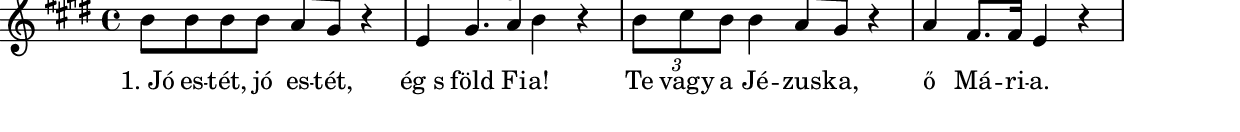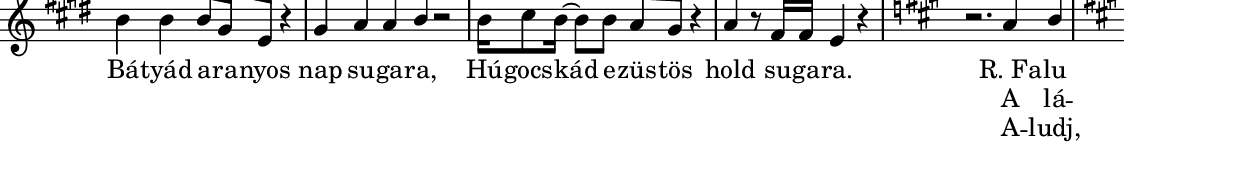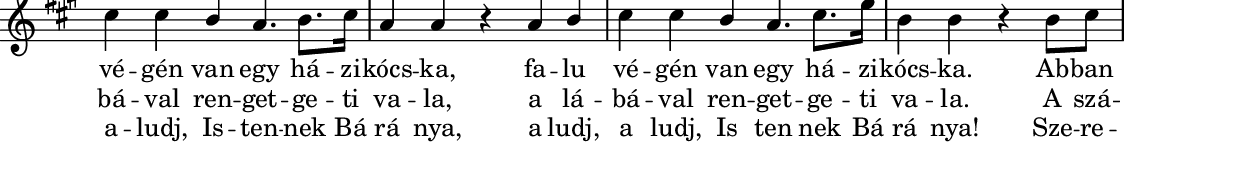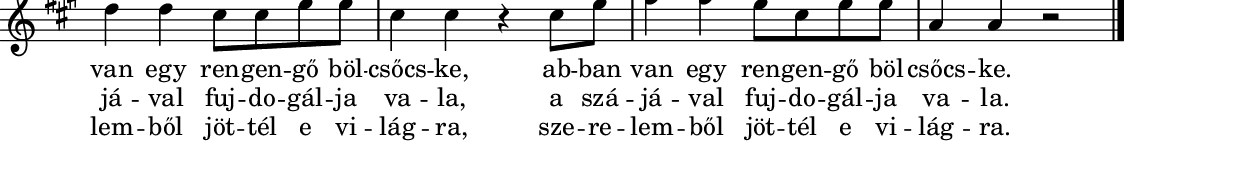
% MusicXML to Lilypond converter by Kovi

szovegAAA = \lyricmode {  "1. Jó" "es" -- "tét," "jó" "es" -- "tét," "ég s" "föld" "Fi" -- "a!" "Te" "vagy" "a" "Jé" -- "zus" -- "ka," "ő" "Má" -- "ri" -- "a." "Bá" -- "tyád" "a" -- "ra" -- "nyos" "nap" "su" -- "ga" -- "ra," "Hú" -- "gocs" -- "kád" "e" -- "züs" -- "tös" "hold" "su" -- "ga" -- "ra." "R. Fa" -- "lu" "vé" -- "gén" "van" "egy" "há" -- "zi" -- "kócs" -- "ka," "fa" -- "lu" "vé" -- "gén" "van" "egy" "há" -- "zi" -- "kócs" -- "ka." "Ab" -- "ban" "van" "egy" "ren" -- "gen" -- "gő" "böl" -- "csőcs" -- "ke," "ab" -- "ban" "van" "egy" "ren" -- "gen" -- "gő" "böl" -- "csőcs" -- "ke."  }

szovegAAB = \lyricmode {   \skip 4  \skip 4  \skip 4  \skip 4  \skip 4  \skip 4  \skip 4  \skip 4  \skip 4  \skip 4  \skip 4  \skip 4  \skip 4  \skip 4  \skip 4  \skip 4  \skip 4  \skip 4  \skip 4  \skip 4  \skip 4  \skip 4  \skip 4  \skip 4  \skip 4  \skip 4  \skip 4  \skip 4  \skip 4  \skip 4  \skip 4  \skip 4  \skip 4  \skip 4  \skip 4  \skip 4  \skip 4  \skip 4  \skip 4 "A" "lá" -- "bá" -- "val" "ren" -- "get" -- "ge" -- "ti" "va" -- "la," "a" "lá" -- "bá" -- "val" "ren" -- "get" -- "ge" -- "ti" "va" -- "la." "A" "szá" -- "já" -- "val" "fuj" -- "do" -- "gál" -- "ja" "va" -- "la," "a" "szá" -- "já" -- "val" "fuj" -- "do" -- "gál" -- "ja" "va" -- "la."  }

szovegAAC = \lyricmode {   \skip 4  \skip 4  \skip 4  \skip 4  \skip 4  \skip 4  \skip 4  \skip 4  \skip 4  \skip 4  \skip 4  \skip 4  \skip 4  \skip 4  \skip 4  \skip 4  \skip 4  \skip 4  \skip 4  \skip 4  \skip 4  \skip 4  \skip 4  \skip 4  \skip 4  \skip 4  \skip 4  \skip 4  \skip 4  \skip 4  \skip 4  \skip 4  \skip 4  \skip 4  \skip 4  \skip 4  \skip 4  \skip 4  \skip 4 "A" -- "ludj," "a" -- "ludj," "Is" -- "ten" -- "nek" "Bá" "rá" "nya," "a" "ludj," "a" "ludj," "Is" "ten" "nek" "Bá" "rá" "nya!" "Sze" -- "re" -- "lem" -- "ből" "jöt" -- "tél" "e" "vi" -- "lág" -- "ra," "sze" -- "re" -- "lem" -- "ből" "jöt" -- "tél" "e" "vi" -- "lág" -- "ra."  }

% Analyzing...
% 1 parts
% 1 Staff
% forceBassClefActive = 
melody = {
% 94 notes in the part
% 1 voices

\new Staff
\new Voice {
% 94 notes
% 17 mesaures

% Measure 1
\clef "treble"
\key e \major
\time 4/4 
b'8 b'8 b'8 b'8 a'8 gis'8 r4 
% Measure 2
e'4 gis'8. a'16 b'4 r4 
% Measure 3
\times 2/3 { b'8 cis''8 b'8  } b'4 a'8 gis'8 r4 
% Measure 4
a'4 fis'8. fis'16 e'4 r4 
% Measure 5
\break
b'4 b'4 b'16 gis'16 e'8 r4 
% Measure 6
gis'4 \times 2/3 { a'8 a'8 b'8  } r2 
% Measure 7
b'16 cis''8 b'16~ b'8 b'8 a'8 gis'8 r4 
% Measure 8
a'4 r8 fis'16 fis'16 e'4 r4 
% Measure 9
\key a \major
\once \override Score.RehearsalMark #'self-alignment-X = #LEFT
\mark \markup{ \fontsize #-1 \box Refrén } 
r2. a'8 b'8 
% Measure 10
\key a \major
\break
cis''4 cis''4 b'16 a'8. b'8. cis''16 
% Measure 11
a'4 a'4 r4 a'8 b'8 
% Measure 12
cis''4 cis''4 b'16 a'8. cis''8. e''16 
% Measure 13
b'4 b'4 r4 b'8 cis''8 
% Measure 14
\break
d''4 d''4 cis''8 cis''8 e''8 e''8 
% Measure 15
cis''4 cis''4 r4 cis''8 e''8 
% Measure 16
fis''4 fis''4 e''8 cis''8 e''8 e''8 
% Measure 17
a'4 a'4 r2 \bar "|." 
} % voice
\addlyrics { \szovegAAA }

\addlyrics { \szovegAAB }

\addlyrics { \szovegAAC }

} % melody


harmonies = \chordmode {
% 18 chords
\germanChords
e4 s4 s4 s4 s4 s4 s4 s4 s4 s4 s4 s4 a4 b4 e4 s4 e4 s4 s4 s4 s4 s4 s4 s4 s4 s4 s4 s4 a4 s8 b8 e4 s4 s4 s4 s4 s4 a4 s4 s4 s4 d4 s4 s4 s4 a4 s4 s4 s4 e4 s4 s4 s4 d4 s4 a4 s4 a4 s4 s4 s4 d4 s4 e4 s4 a4
}

\include "../../definitions.ly"
